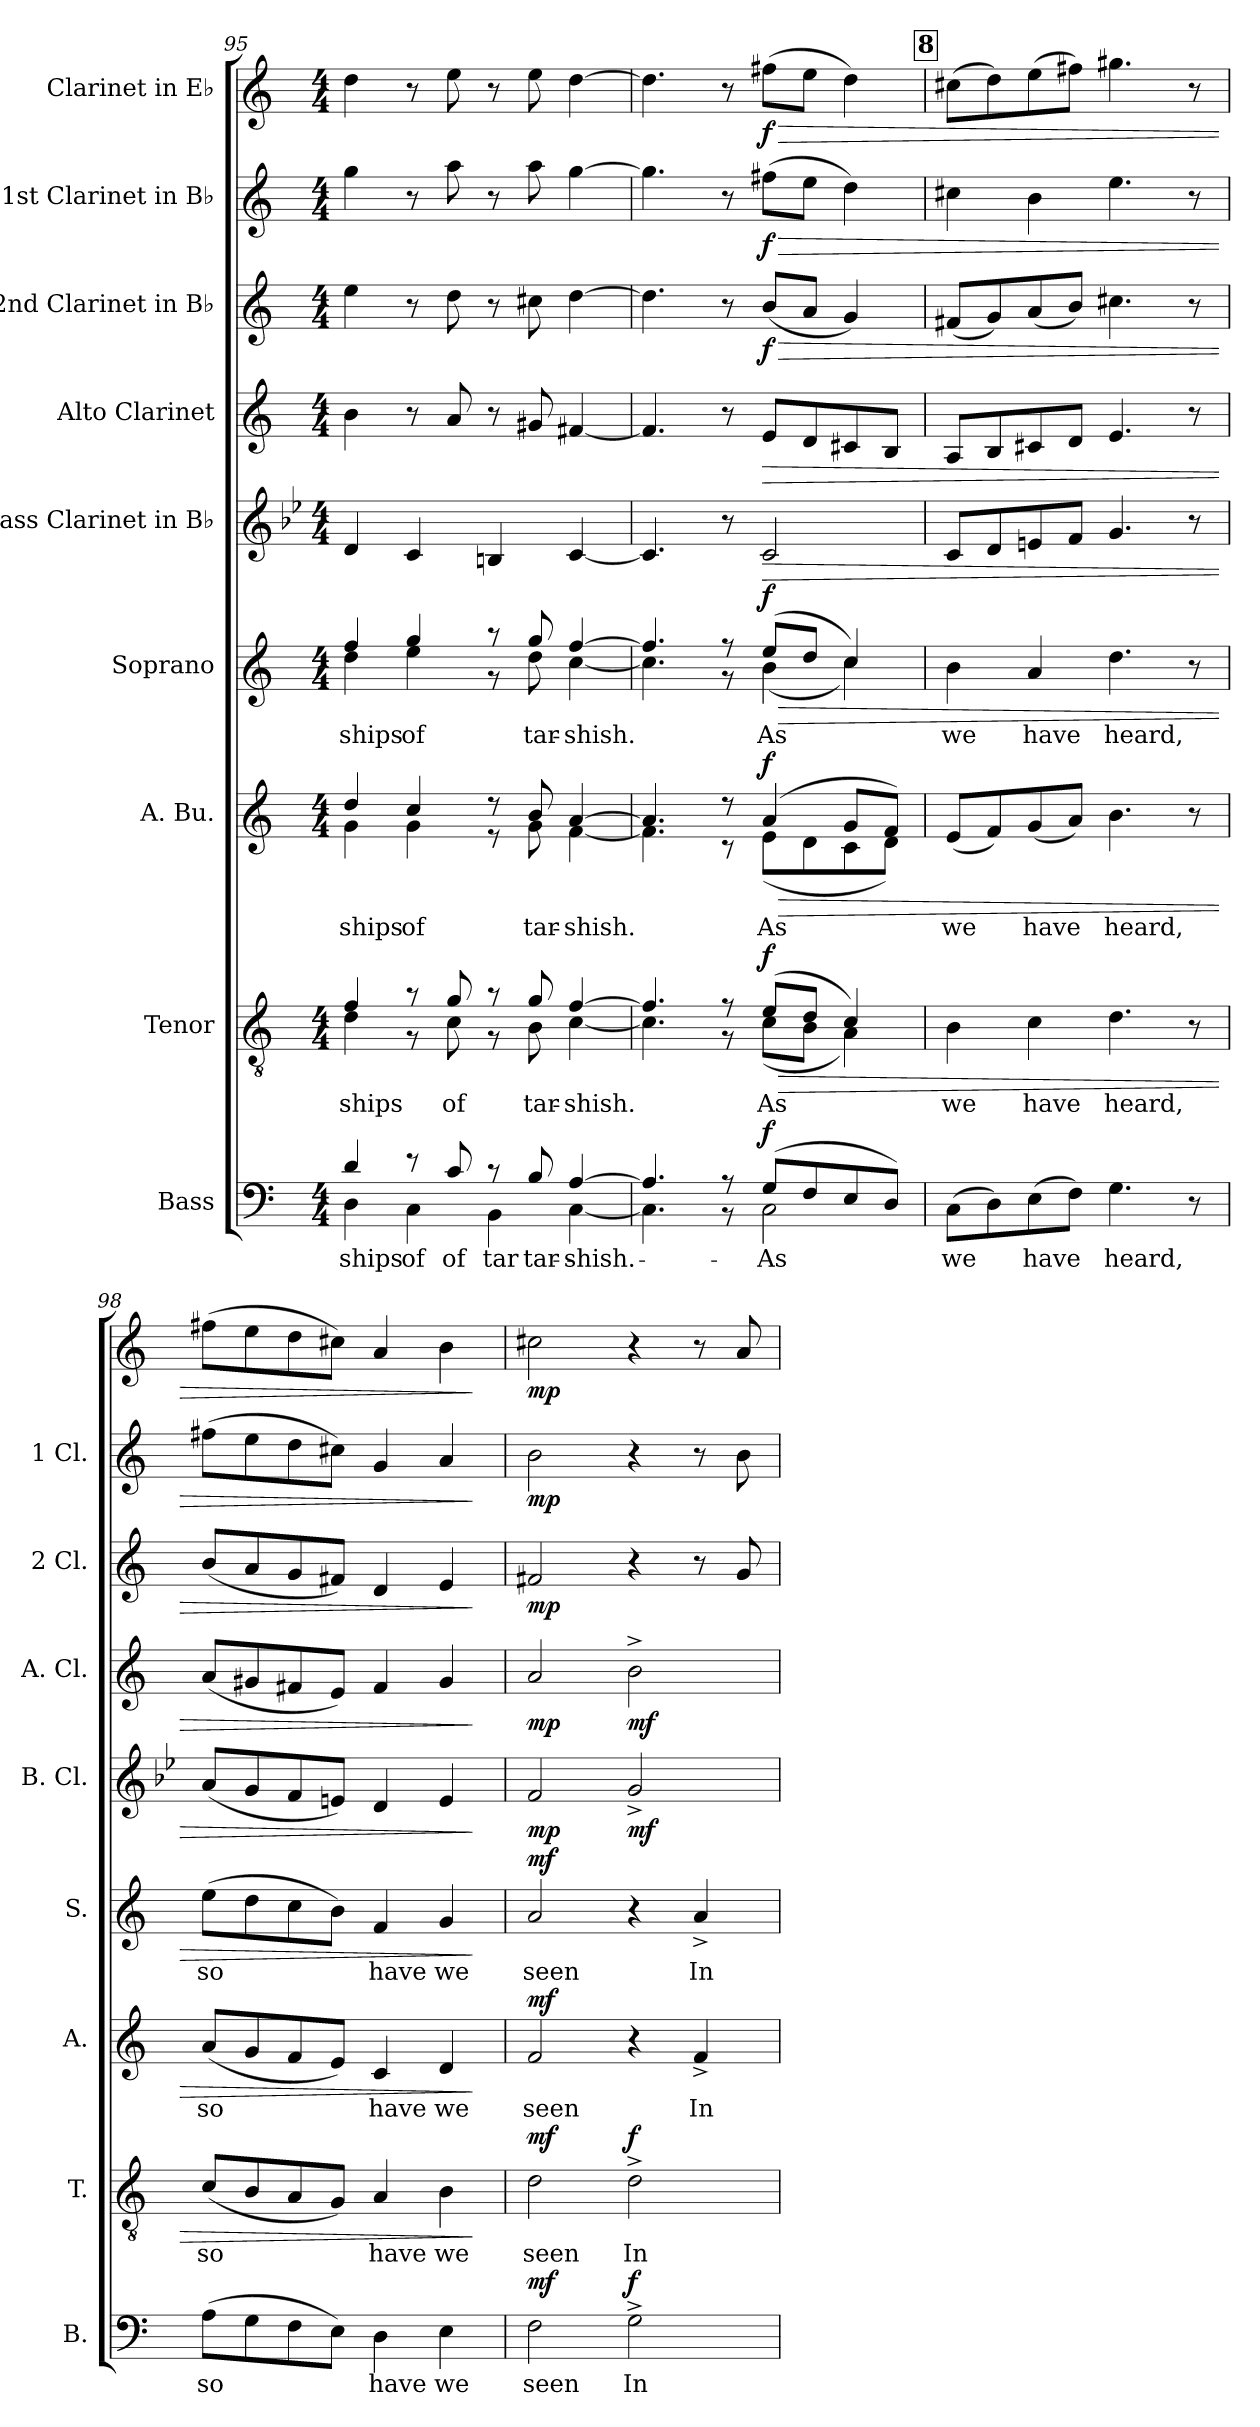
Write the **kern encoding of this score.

**kern	**text	**dynam	**kern	**text	**dynam	**kern	**text	**dynam	**kern	**text	**dynam	**kern	**dynam	**kern	**dynam	**kern	**dynam	**kern	**dynam	**kern	**dynam
*part9	*part9	*part9	*part8	*part8	*part8	*part7	*part7	*part7	*part6	*part6	*part6	*part5	*part5	*part4	*part4	*part3	*part3	*part2	*part2	*part1	*part1
*staff9	*staff9	*staff9	*staff8	*staff8	*staff8	*staff7	*staff7	*staff7	*staff6	*staff6	*staff6	*staff5	*staff5	*staff4	*staff4	*staff3	*staff3	*staff2	*staff2	*staff1	*staff1
*I"Bass	*	*	*I"Tenor	*	*	*I"A. Bu.	*	*	*I"Soprano	*	*	*I"Bass Clarinet in B♭	*	*I"Alto Clarinet	*	*I"2nd Clarinet in B♭	*	*I"1st Clarinet in B♭	*	*I"Clarinet in E♭	*
*I'B.	*	*	*I'T.	*	*	*I'A.	*	*	*I'S.	*	*	*I'B. Cl.	*	*I'A. Cl.	*	*I'2 Cl.	*	*I'1 Cl.	*	*	*
!!LO:PB:g=z
*clefF4	*	*	*clefGv2	*	*	*clefG2	*	*	*clefG2	*	*	*clefG2	*	*clefG2	*	*clefG2	*	*clefG2	*	*clefG2	*
*	*	*	*	*	*	*	*	*	*	*	*	*ITrd8c14	*	*ITrd5c9	*	*ITrd1c2	*	*ITrd1c2	*	*ITrd-2c-3	*
*k[]	*	*	*k[]	*	*	*k[]	*	*	*k[]	*	*	*k[b-e-]	*	*k[b-e-a-]	*	*k[b-e-]	*	*k[b-e-]	*	*k[b-e-a-]	*
*M4/4	*	*	*M4/4	*	*	*M4/4	*	*	*M4/4	*	*	*M4/4	*	*M4/4	*	*M4/4	*	*M4/4	*	*M4/4	*
=95	=95	=95	=95	=95	=95	=95	=95	=95	=95	=95	=95	=95	=95	=95	=95	=95	=95	=95	=95	=95	=95
!	!LO:LY:a	!	!	!	!	!	!	!	!	!	!	!	!	!	!	!	!	!	!	!	!
*^	*	*	*	*	*	*	*	*	*	*	*	*	*	*	*	*	*	*	*	*	*
!	!	!LO:LY:b	!	!	!LO:LY:b	!	!	!LO:LY:b	!	!	!LO:LY:b	!	!	!	!	!	!	!	!	!	!	!
*	*	*	*	*^	*	*	*^	*	*	*^	*	*	*	*	*	*	*	*	*	*	*	*
4d/	4D\	ships	.	4f/	4d\	ships	.	4dd/	4g\	ships	.	4ff/	4dd\	ships	.	4D/	.	4d\	.	4dd\	.	4ff\	.	4ff\	.
!	!	!LO:LY:b	!	!	!	!	!	!	!	!LO:LY:b	!	!	!	!LO:LY:b	!	!	!	!	!	!	!	!	!	!	!
8r	4C\	of	.	8r	8r	.	.	4cc/	4g\	of	.	4gg/	4ee\	of	.	4C/	.	8r	.	8r	.	8r	.	8r	.
!	!	!LO:LY:a	!	!	!	!LO:LY:b	!	!	!	!	!	!	!	!	!	!	!	!	!	!	!	!	!	!	!
8c/	.	of	.	8g/	8c\	of	.	.	.	.	.	.	.	.	.	.	.	8c/	.	8cc\	.	8gg\	.	8gg\	.
!	!	!LO:LY:b	!	!	!	!	!	!	!	!	!	!	!	!	!	!	!	!	!	!	!	!	!	!	!
8r	4BB\	tar-	.	8r	8r	.	.	8r	8r	.	.	8r	8r	.	.	4BBn/	.	8r	.	8r	.	8r	.	8r	.
!	!	!LO:LY:a	!	!	!	!LO:LY:b	!	!	!	!LO:LY:b	!	!	!	!LO:LY:b	!	!	!	!	!	!	!	!	!	!	!
8B/	.	tar-	.	8g/	8B\	tar-	.	8b/	8g\	tar-	.	8gg/	8dd\	tar-	.	.	.	8Bn/	.	8bn\	.	8gg\	.	8gg\	.
!	!	!LO:LY:a	!	!	!	!	!	!	!	!	!	!	!	!	!	!	!	!	!	!	!	!	!	!	!
!	!	!LO:LY:b	!	!	!	!LO:LY:b	!	!	!	!LO:LY:b	!	!	!	!LO:LY:b	!	!	!	!	!	!	!	!	!	!	!
[4A/	[4C\	-shish.	.	[4f/	[4c\	-shish.	.	[4a/	[4f\	-shish.	.	[4ff/	[4cc\	-shish.	.	[4C/	.	[4An/	.	[4cc\	.	[4ff\	.	[4ff\	.
=96	=96	=96	=96	=96	=96	=96	=96	=96	=96	=96	=96	=96	=96	=96	=96	=96	=96	=96	=96	=96	=96	=96	=96	=96	=96
4.A/]	4.C\]	.	.	4.f/]	4.c\]	.	.	4.a/]	4.f\]	.	.	4.ff/]	4.cc\]	.	.	4.C/]	.	4.A/]	.	4.cc\]	.	4.ff\]	.	4.ff\]	.
8r	8r	.	.	8r	8r	.	.	8r	8r	.	.	8r	8r	.	.	8r	.	8r	.	8r	.	8r	.	8r	.
!	!	!LO:LY:b	!LO:DY:b	!	!	!LO:LY:b	!LO:HP:b	!	!	!LO:LY:b	!LO:HP:b	!	!	!LO:LY:b	!LO:HP:b	!	!LO:HP:b	!	!LO:HP:b	!	!LO:HP:b	!	!LO:HP:b	!	!LO:HP:b
!	!	!	!	!	!	!	!LO:DY:n=1:b	!	!	!	!LO:DY:n=1:b	!	!	!	!LO:DY:n=1:b	!	!	!	!	!	!LO:DY:n=1:b	!	!LO:DY:n=1:b	!	!LO:DY:n=1:b
(8G/L	2C\	As	f	(8e/L	(8c\L	As	> f	(4a/	(8e\L	As	> f	(8ee/L	(4b\	As	> f	2C/	>	8G/L	>	(8a/L	> f	(8een\L	> f	(8aan\L	> f
8F/	.	.	.	8d/J	8B\J	.	.	.	8d\	.	.	8dd/J	.	.	.	.	.	8F/	.	8g/J	.	8dd\J	.	8gg\J	.
8E/	.	.	.	4c/)	4A\)	.	.	8g/L	8c\	.	.	4cc/)	4cc\)	.	.	.	.	8En/	.	4f/)	.	4cc\)	.	4ff\)	.
8D/J)	.	.	.	.	.	.	.	8f/J)	8d\J)	.	.	.	.	.	.	.	.	8D/J	.	.	.	.	.	.	.
*v	*v	*	*	*	*	*	*	*	*	*	*	*v	*v	*	*	*	*	*	*	*	*	*	*	*	*
*	*	*	*v	*v	*	*	*	*	*	*	*	*	*	*	*	*	*	*	*	*	*	*	*
!!LO:REH:place=s1:a:B:fs=14:t=8
=97	=97	=97	=97	=97	=97	=97	=97	=97	=97	=97	=97	=97	=97	=97	=97	=97	=97	=97	=97	=97	=97	=97
!	!LO:LY:b	!	!	!LO:LY:b	!	!	!	!LO:LY:b	!	!	!LO:LY:b	!	!	!	!	!	!	!	!	!	!	!
*	*	*	*	*	*	*v	*v	*	*	*	*	*	*	*	*	*	*	*	*	*	*	*
(8C\L	we	.	4B\	we	.	(8e/L	we	.	4b\	we	.	8C/L	.	8C/L	.	(8en/L	.	4bn\	.	(8een\L	.
8D\)	.	.	.	.	.	8f/)	.	.	.	.	.	8D/	.	8D/	.	8f/)	.	.	.	8ff\)	.
!	!LO:LY:b	!	!	!LO:LY:b	!	!	!LO:LY:b	!	!	!LO:LY:b	!	!	!	!	!	!	!	!	!	!	!
(8E\	have	.	4c\	have	.	(8g/	have	.	4a/	have	.	8En/	.	8En/	.	(8g/	.	4a\	.	(8gg\	.
8F\J)	.	.	.	.	.	8a/J)	.	.	.	.	.	8F/J	.	8F/J	.	8a/J)	.	.	.	8aan\J)	.
!	!LO:LY:b	!	!	!LO:LY:b	!	!	!LO:LY:b	!	!	!LO:LY:b	!	!	!	!	!	!	!	!	!	!	!
4.G\	heard,	.	4.d\	heard,	.	4.b\	heard,	.	4.dd\	heard,	.	4.G/	.	4.G/	.	4.bn\	.	4.dd\	.	4.bbn\	.
8r	.	.	8r	.	.	8r	.	.	8r	.	.	8r	.	8r	.	8r	.	8r	.	8r	.
=98	=98	=98	=98	=98	=98	=98	=98	=98	=98	=98	=98	=98	=98	=98	=98	=98	=98	=98	=98	=98	=98
!	!LO:LY:b	!	!	!LO:LY:b	!	!	!LO:LY:b	!	!	!LO:LY:b	!	!	!	!	!	!	!	!	!	!	!
(8A\L	so	.	(8c/L	so	.	(8a/L	so	.	(8ee\L	so	.	(8A/L	.	(8c/L	.	(8a/L	.	(8een\L	.	(8aan\L	.
8G\	.	.	8B/	.	.	8g/	.	.	8dd\	.	.	8G/	.	8Bn/	.	8g/	.	8dd\	.	8gg\	.
8F\	.	.	8A/	.	.	8f/	.	.	8cc\	.	.	8F/	.	8An/	.	8f/	.	8cc\	.	8ff\	.
8E\J)	.	.	8G/J)	.	.	8e/J)	.	.	8b\J)	.	.	8En/J)	.	8G/J)	.	8en/J)	.	8bn\J)	.	8een\J)	.
!	!LO:LY:b	!	!	!LO:LY:b	!	!	!LO:LY:b	!	!	!LO:LY:b	!	!	!	!	!	!	!	!	!	!	!
4D\	have	.	4A/	have	.	4c/	have	.	4f/	have	.	4D/	.	4A/	.	4c/	.	4f/	.	4cc/	.
!	!LO:LY:b	!	!	!LO:LY:b	!	!	!LO:LY:b	!	!	!LO:LY:b	!	!	!	!	!	!	!	!	!	!	!
4E\	we	.	4B\	we	.	4d/	we	.	4g/	we	.	4E/	.	4B/	.	4d/	.	4g/	.	4dd\	.
.	.	.	.	.	]	.	.	]	.	.	]	.	]	.	]	.	]	.	]	.	]
!!LO:PB:g=z
=99	=99	=99	=99	=99	=99	=99	=99	=99	=99	=99	=99	=99	=99	=99	=99	=99	=99	=99	=99	=99	=99
!	!LO:LY:b	!LO:DY:b	!	!LO:LY:b	!LO:DY:b	!	!LO:LY:b	!LO:DY:b	!	!LO:LY:b	!LO:DY:b	!	!LO:DY:b	!	!LO:DY:b	!	!LO:DY:b	!	!LO:DY:b	!	!LO:DY:b
2F\	seen	mf	2d\	seen	mf	2f/	seen	mf	2a/	seen	mf	2F/	mp	2c/	mp	2en/	mp	2a\	mp	2een\	mp
!	!LO:LY:b	!LO:DY:b	!	!LO:LY:b	!LO:DY:b	!	!	!	!	!	!	!	!LO:DY:b	!	!LO:DY:b	!	!	!	!	!	!
2G^\	In	f	2d^\	In	f	4r	.	.	4r	.	.	2G^/	mf	2d^\	mf	4r	.	4r	.	4r	.
!	!	!	!	!	!	!	!LO:LY:b	!	!	!LO:LY:b	!	!	!	!	!	!	!	!	!	!	!
.	.	.	.	.	.	4f^/	In	.	4a^/	In	.	.	.	.	.	8r	.	8r	.	8r	.
.	.	.	.	.	.	.	.	.	.	.	.	.	.	.	.	8f/	.	8a\	.	8cc/	.
=	=	=	=	=	=	=	=	=	=	=	=	=	=	=	=	=	=	=	=	=	=
*-	*-	*-	*-	*-	*-	*-	*-	*-	*-	*-	*-	*-	*-	*-	*-	*-	*-	*-	*-	*-	*-
